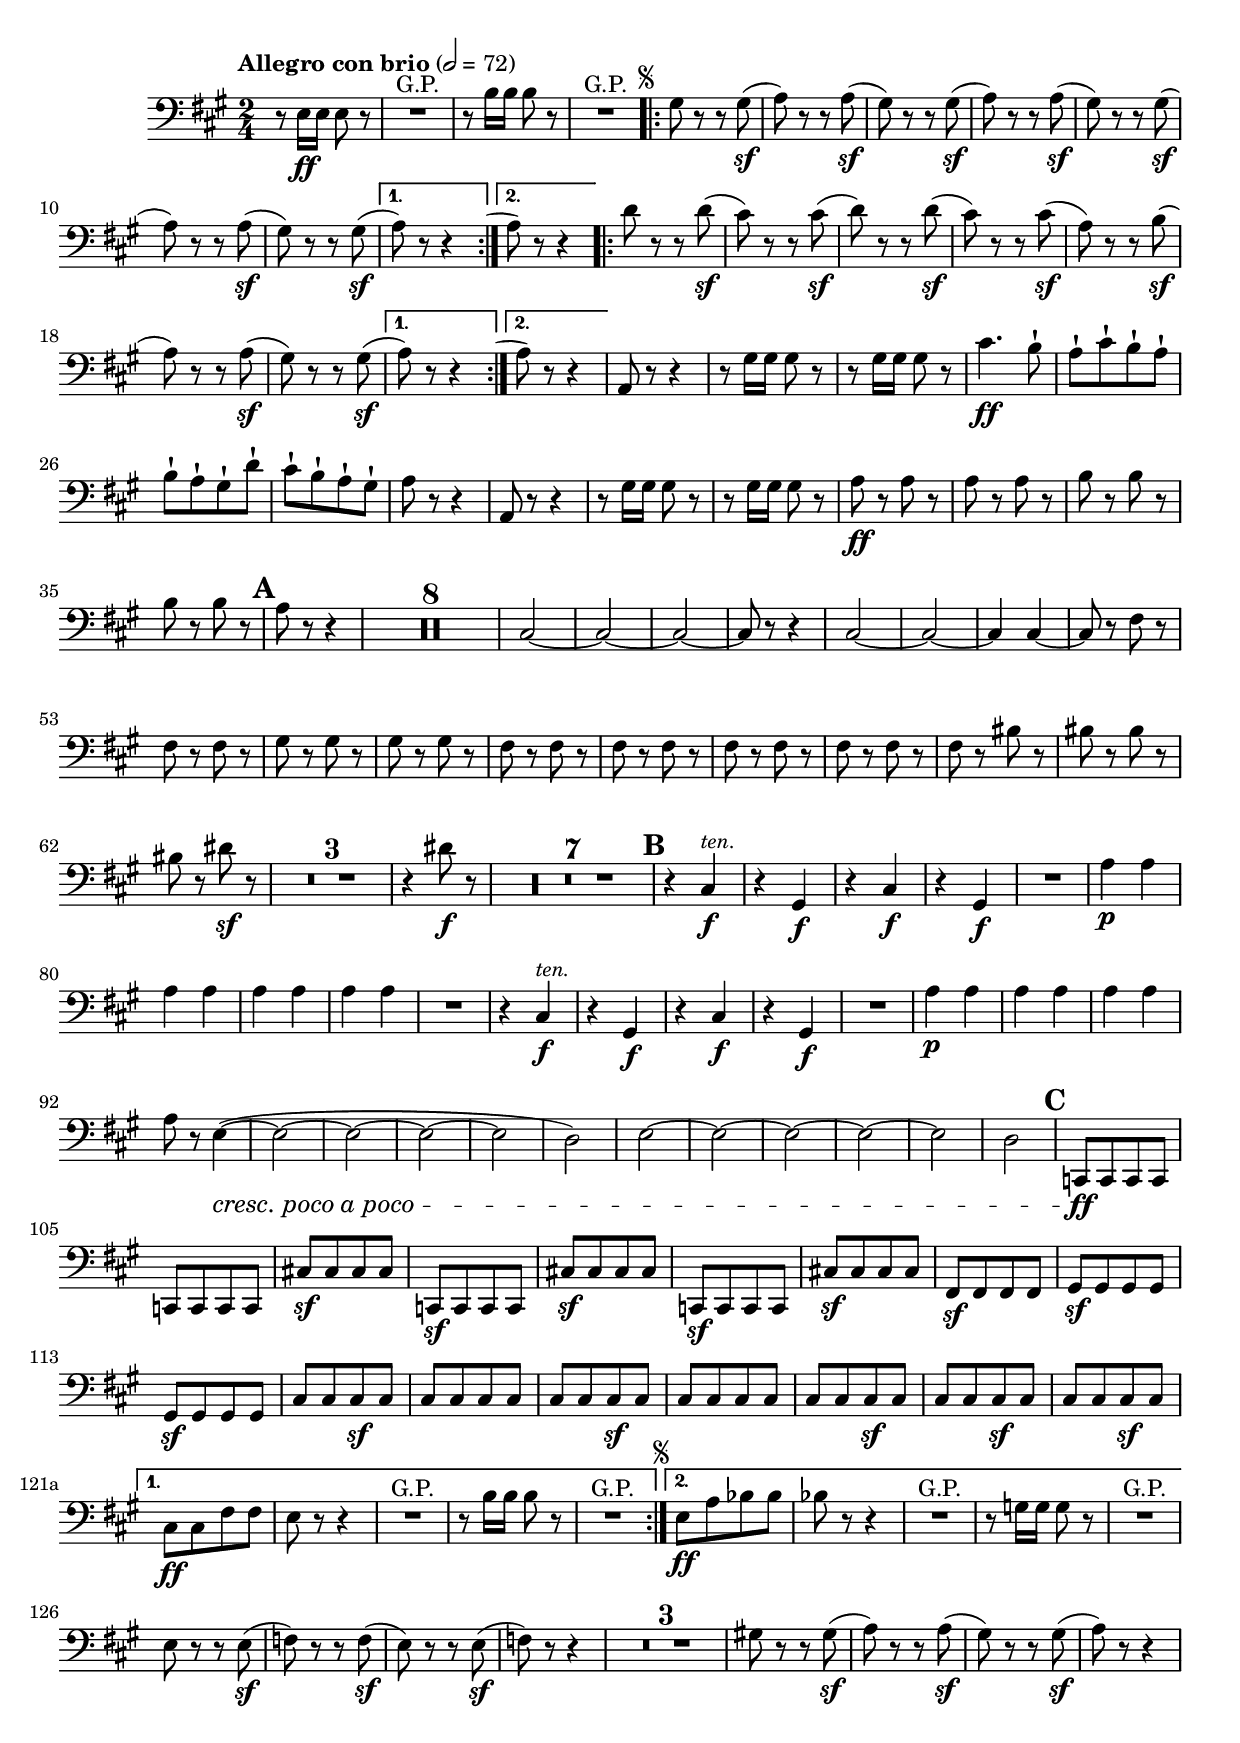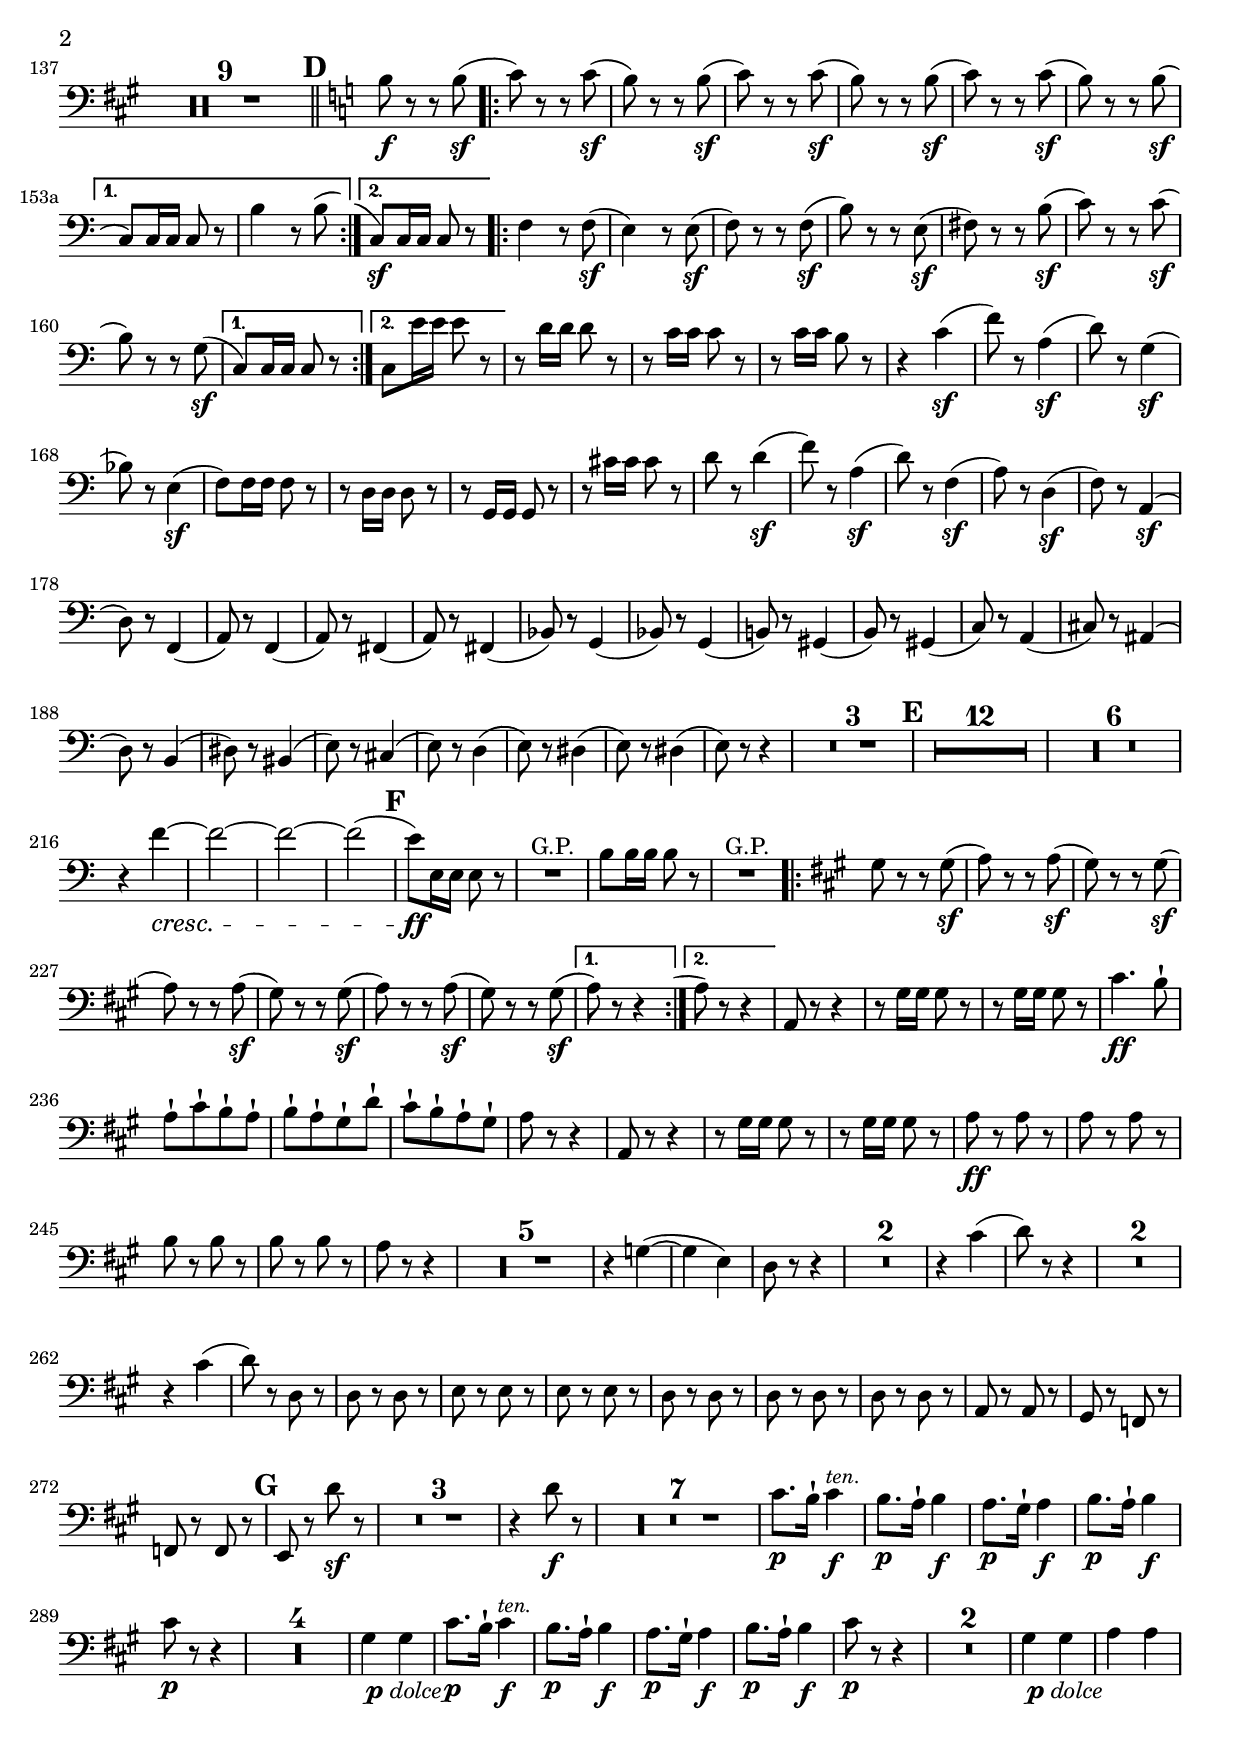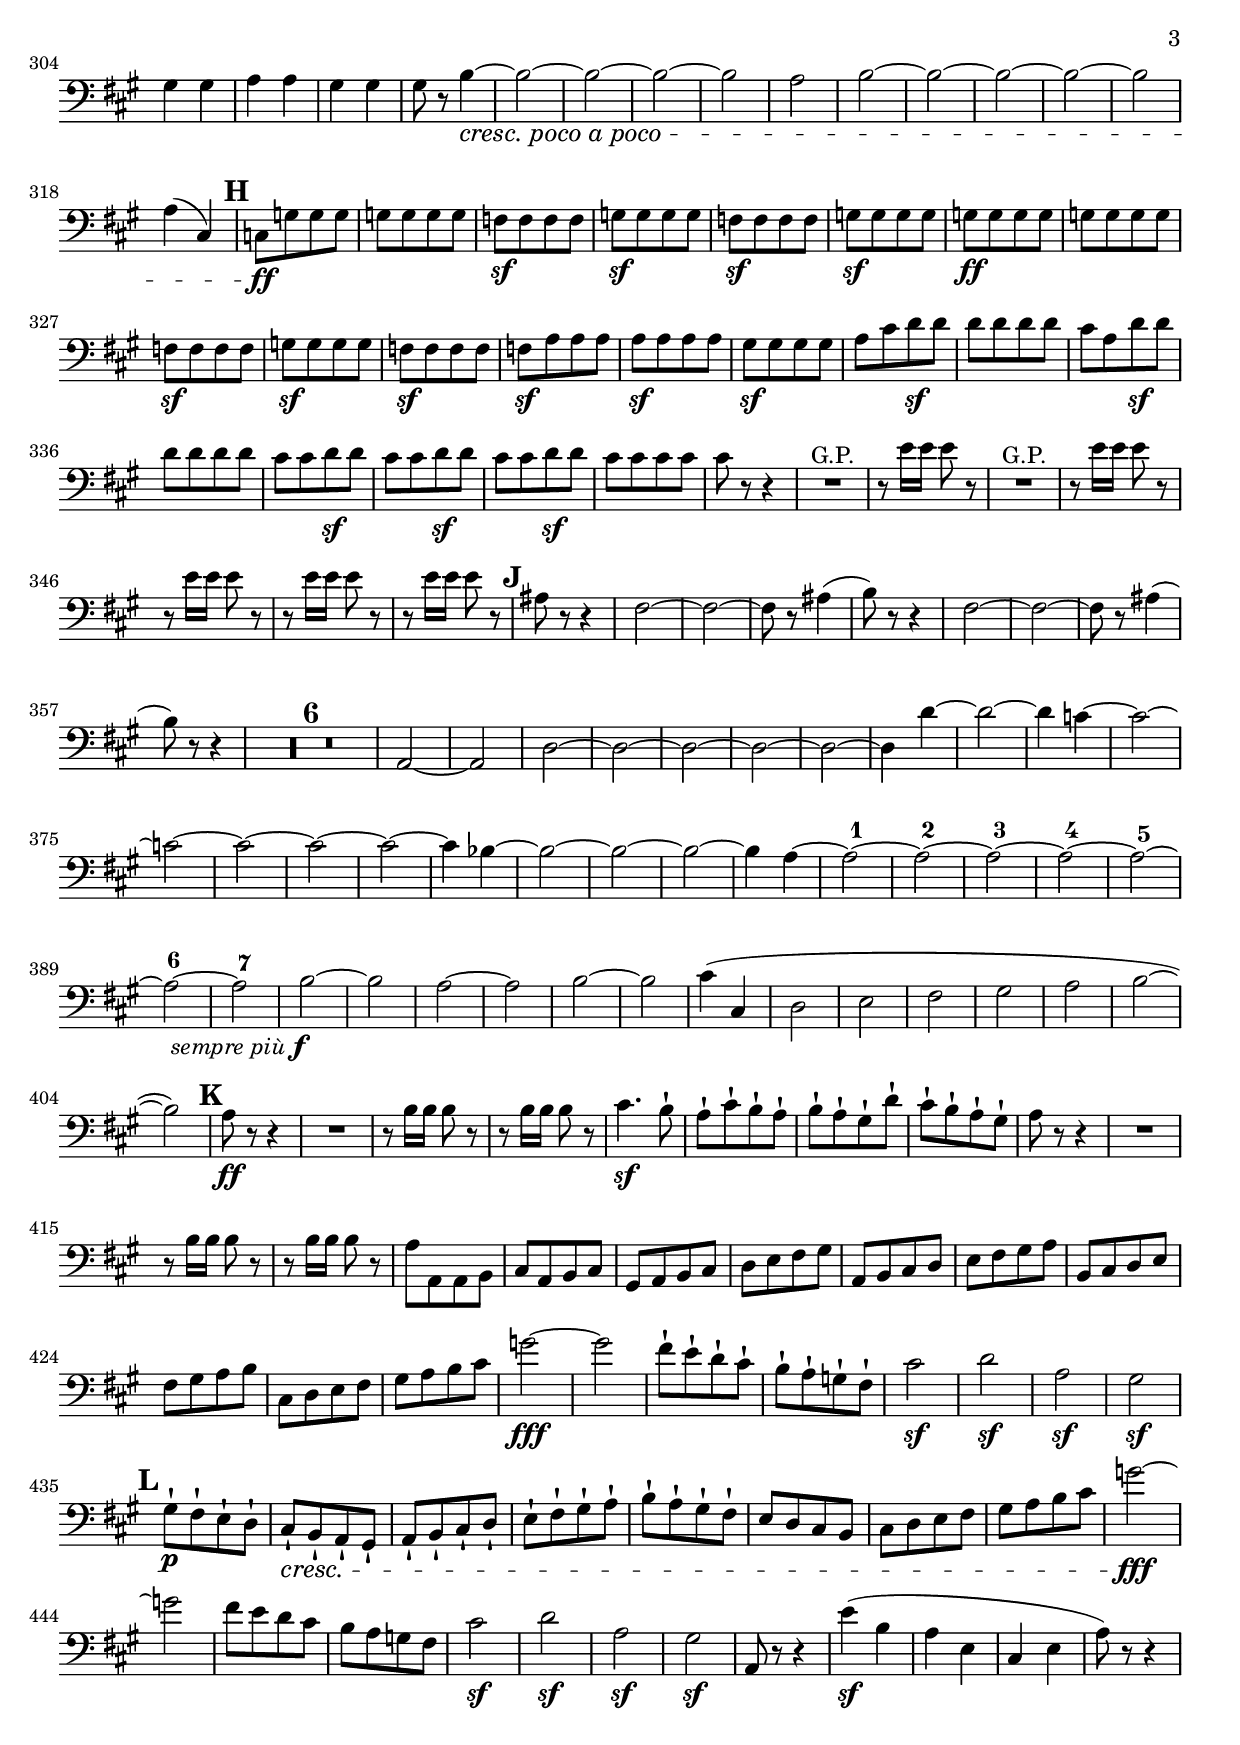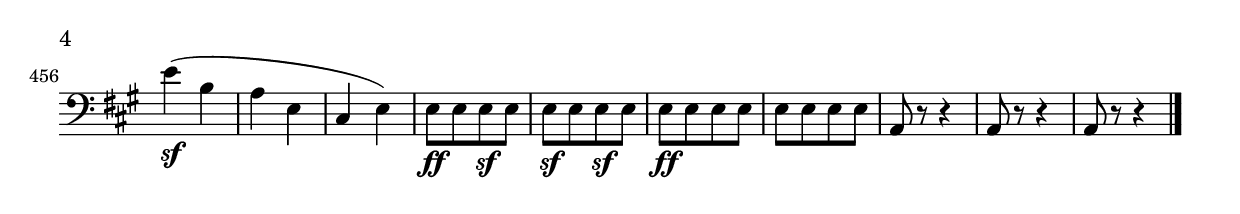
\version "2.24.3"

\version "2.24.3"

\include "../definitions.ly"

voicebeethovenHxmouvementExbassonCxmd = \absolute {
\include "../parametres.ly"
\clef bass \time 2/4 \key a \major \tempo "Allegro con brio" 2=72
 \set Timing.beamExceptions = \beamExceptions { 8[ 8 8 8] | 8[ 16 16] 8[ 8] }
 r8 e16 \ff e16 e8 r8  |
 R2\granPausa  |
 r8 b16 b16 b8 r8  |
 R2\granPausa  |
 \repeat volta 2 {\segnoMark 1
 \repeat volta 2 {
 gis8 r8 r8 gis8( \sf  |
 a8) r8 r8 a8( \sf  |
 gis8) r8 r8 gis8( \sf  |
 a8) r8 r8 a8( \sf  |
 gis8) r8 r8 gis8( \sf  |
 a8) r8 r8 a8( \sf  |
 gis8) r8 r8 gis8( \sf  |
 \alternative{
 {a8) r8 r4  |}
 {a8
  -\tweak control-points #'((-2 . 3) (-1 . 3.3) (0 . 3.2) (1 . 2.9)) ( <> )
  r8 r4  |}}}
 \repeat volta 2 {
 d'8 r8 r8 d'8( \sf  |
 cis'8) r8 r8 cis'8( \sf  |
 d'8) r8 r8 d'8( \sf  |
 cis'8) r8 r8 cis'8( \sf  |
 a8) r8 r8 b8( \sf  |
 a8) r8 r8 a8( \sf  |
 gis8) r8 r8 gis8( \sf  |
 \alternative{
 {a8) r8 r4  |}
 {a8
  -\tweak control-points #'((-2 . 3) (-1 . 3.3) (0 . 3.2) (1 . 2.9)) ( <> )
  r8 r4  |}}}
 a,8 r8 r4  |
 r8 gis16 gis16 gis8 r8  |
 r8 gis16 gis16 gis8 r8  |
 cis'4. \ff b8-!  |
 a8-! cis'8-! b8-! a8-!  |
 b8-! a8-! gis8-! d'8-!  |
 cis'8-! b8-! a8-! gis8-!  |
 a8 r8 r4  |
 a,8 r8 r4  |
 r8 gis16 gis16 gis8 r8  |
 r8 gis16 gis16 gis8 r8  |
 a8 \ff r8 a8 r8  |
 a8 r8 a8 r8  |
 b8 r8 b8 r8  |
 b8 r8 b8 r8  |
 \mark\default \barNumberCheck 36
 a8 r8 r4  |
 R2*8  |
 cis2~  |
 cis2~  |
 cis2~  |
 cis8 r8 r4  |
 cis2~  |
 cis2~  |
 cis4 cis4~  |
 cis8 r8 fis8 r8  |
 fis8 r8 fis8 r8  |
 gis8 r8 gis8 r8  |
 gis8 r8 gis8 r8  |
 fis8 r8 fis8 r8  |
 fis8 r8 fis8 r8  |
 fis8 r8 fis8 r8  |
 fis8 r8 fis8 r8  |
 fis8 r8 bis8 r8  |
 bis8 r8 bis8 r8  |
 bis8 r8 dis'8 \sf r8  |  %TODO: vérifier articulation du ré
 R2*3  |
 r4 dis'8 \f r8  |  %TODO: vérifier articulation du ré
 R2*7  |
 \mark\default \barNumberCheck 74
 r4 cis4\tenutotext \f  |
 r4 gis,4 \f  |
 r4 cis4 \f  |
 r4 gis,4 \f  |
 R2  |
 a4 \p a4  |
 a4 a4  |
 a4 a4  |
 a4 a4  |
 R2  |
 r4 cis4\tenutotext \f  |
 r4 gis,4 \f  |
 r4 cis4 \f  |
 r4 gis,4 \f  |
 R2  |
 a4 \p a4  |
 a4 a4  |
 a4 a4  |
 a8 r8 e4(~ \crescpoco  |
 e2~  |
 e2~  |
 e2~  |
 e2  |
 d2)  |
 e2~  |
 e2~  |
 e2~  |
 e2~  |
 e2  |
 d2  |
 \mark\default \barNumberCheck 104
 c,8 \ff c,8 c,8 c,8  |
 c,8 c,8 c,8 c,8  |
 cis!8 \sf cis8 cis8 cis8  |
 c,8 \sf c,8 c,8 c,8  |
 cis!8 \sf cis8 cis8 cis8  |
 c,8 \sf c,8 c,8 c,8  |
 cis!8 \sf cis8 cis8 cis8  |
 fis,8 \sf fis,8 fis,8 fis,8  |
 gis,8 \sf gis,8 gis,8 gis,8  |
 gis,8 \sf gis,8 gis,8 gis,8  |
 cis8 cis8 cis8 \sf cis8  |
 cis8 cis8 cis8 cis8  |
 cis8 cis8 cis8 \sf cis8  |
 cis8 cis8 cis8 cis8  |
 cis8 cis8 cis8 \sf cis8  |
 cis8 cis8 cis8 \sf cis8  |
 cis8 cis8 cis8 \sf cis8  |
 \alternative{
 {cis8 \ff cis8 fis8 fis8  |
 e8 r8 r4  |
 R2\granPausa  |
 r8 b16 b16 b8 r8  |
 R2\granPausa  | \segnoMark 1}
 {e8\ff a8 bes8 bes8  |
 bes8 r8 r4  |
 R2\granPausa  |
 r8 g16 g16 g8 r8  |
 R2\granPausa  |}}}
 e8 r8 r8 e8( \sf  |
 f8) r8 r8 f8( \sf  |
 e8) r8 r8 e8( \sf  |
 f8) r8 r4  |
 R2*3  |
 gis!8 r8 r8 gis8( \sf  |
 a8) r8 r8 a8( \sf  |
 gis8) r8 r8 gis8( \sf  |
 a8) r8 r4  |
 R2*9  | \section
 \mark\default \barNumberCheck 146
 \key c \major
 b8 \f r8 r8 b8( \sf  |
 \repeat volta 2 {
 c'8) r8 r8 c'8( \sf  |
 b8) r8 r8 b8( \sf  |
 c'8) r8 r8 c'8( \sf  |
 b8) r8 r8 b8( \sf  |
 c'8) r8 r8 c'8( \sf  |
 b8) r8 r8 b8( \sf  |
 \alternative{
 {c8) c16 c16 c8 r8  |
 b4 r8 b8 -\tweak control-points #'((0 . 3.5) (1 . 4.3) (2 . 4.2) (2.5 . 4)) ( <> ) \sf  |}
 {c8
  -\tweak control-points #'((-1.5 . 3) (-1 . 3) (0 . 2.5) (1 . 1)) ( <> )
  c16 c16 c8 r8  |}}}
 \repeat volta 2 {
 f4 r8 f8( \sf  |
 e4) r8 e8( \sf  |
 f8) r8 r8 f8( \sf  |
 b8) r8 r8 e8( \sf  |
 fis8) r8 r8 b8( \sf  |
 c'8) r8 r8 c'8( \sf  |
 b8) r8 r8 g8( \sf  |
 \alternative{
 {c8) c16 c16 c8 r8  |}
 {c8 e'16 e'16 e'8 r8  |}}}
 r8 d'16 d'16 d'8 r8  |
 r8 c'16 c'16 c'8 r8  |
 r8 c'16 c'16 b8 r8  |
 r4 c'4( \sf  |
 f'8) r8 a4( \sf  |
 d'8) r8 g4( \sf  |
 bes8) r8 e4( \sf  |
 f8) f16 f16 f8 r8  |
 r8 d16 d16 d8 r8  |
 r8 g,16 g,16 g,8 r8  |
 r8 cis'16 cis'16 cis'8 r8  |
 d'8 r8 d'4( \sf  |
 f'8) r8 a4( \sf  |
 d'8) r8 f4( \sf  |
 a8) r8 d4( \sf  |
 f8) r8 a,4( \sf  |
 d8) r8 f,4(  |
 a,8) r8 f,4(  |
 a,8) r8 fis,4(  |
 a,8) r8 fis,4(  |
 bes,8) r8 g,4(  |
 bes,8) r8 g,4(  |
 b,8) r8 gis,4(  |
 b,8) r8 gis,4(  |
 c8) r8 a,4(  |
 cis8) r8 ais,4(  |
 d8) r8 b,4(  |
 dis8) r8 bis,4(  |
 e8) r8 cis4(  |
 e8) r8 d4(  |
 e8) r8 dis4(  |
 e8) r8 dis4(  |
 e8) r8 r4  |
 R2*3  |
 \mark\default \barNumberCheck 198
 R2*12  |
 R2*6  |
 r4 f'4~ \cresc  |
 f'2~  |
 f'2~  |
 f'2(  |
 \mark\default \barNumberCheck 220
 e'8) \ff e16 e16 e8 r8  |
 R2\granPausa  |
 b8 b16 b16 b8 r8  |
 R2\granPausa  |
 \key a \major
 \repeat volta 2 {
 gis8 r8 r8 gis8( \sf  |
 a8) r8 r8 a8( \sf  |
 gis8) r8 r8 gis8( \sf  |
 a8) r8 r8 a8( \sf  |
 gis8) r8 r8 gis8( \sf  |
 a8) r8 r8 a8( \sf  |
 gis8) r8 r8 gis8( \sf  |
 \alternative{
 {a8) r8 r4  |}
 {a8
  -\tweak control-points #'((-2 . 3) (-1 . 3.3) (0 . 3.2) (1 . 2.9)) ( <> )
  r8 r4  |}}}
 a,8 r8 r4  |
 r8 gis16 gis16 gis8 r8  |
 r8 gis16 gis16 gis8 r8  |
 cis'4. \ff b8-!  |
 a8-! cis'8-! b8-! a8-!  |
 b8-! a8-! gis8-! d'8-!  |
 cis'8-! b8-! a8-! gis8-!  |
 a8 r8 r4  |
 a,8 r8 r4  |
 r8 gis16 gis16 gis8 r8  |
 r8 gis16 gis16 gis8 r8  |
 a8 \ff r8 a8 r8  |
 a8 r8 a8 r8  |
 b8 r8 b8 r8  |
 b8 r8 b8 r8  |
 a8 r8 r4  |
 R2*5  |
 r4 g4(~  |
 g4 e4)  |
 d8 r8 r4  |
 R2*2  |
 r4 cis'4(  |
 d'8) r8 r4  |
 R2*2  |
 r4 cis'4(  |
 d'8) r8 d8 r8  |
 d8 r8 d8 r8  |
 e8 r8 e8 r8  |
 e8 r8 e8 r8  |
 d8 r8 d8 r8  |
 d8 r8 d8 r8  |
 d8 r8 d8 r8  |
 a,8 r8 a,8 r8  |
 gis,8 r8 f,8 r8  |
 f,8 r8 f,8 r8  |
 \mark\default \barNumberCheck 273
 e,8 r8 d'8 \sf r8  |  %TODO: vérifier l'articulation
 R2*3  |
 r4 d'8 \f r8  |  %TODO: vérifier l'articulation
 R2*7  |
 cis'8.\p b16-! cis'4\tenutotext\f  |
 b8.\p a16-! b4\f  |
 a8.\p gis16-! a4\f  |
 b8.\p a16-! b4\f  |
 cis'8\p r8 r4  |
 R2*4  |
 gis4 \pdolce gis4  |
 cis'8.\p b16-! cis'4\tenutotext\f  |
 b8.\p a16-! b4\f  |
 a8.\p gis16-! a4\f  |
 b8.\p a16-! b4\f  |
 cis'8\p r8 r4  |
 R2*2  |
 gis4\pdolce gis4  |
 a4 a4  |
 gis4 gis4  |
 a4 a4  |
 gis4 gis4  |
 gis8 r8 b4~\crescpoco  |
 b2~  |
 b2~  |
 b2~  |
 b2  |
 a2  |
 b2~  |
 b2~  |
 b2~  |
 b2~  |
 b2  |
 a4( cis4)  |
 \mark\default \barNumberCheck 319
 c8 \ff g8 g8 g8  |
 g8 g8 g8 g8  |
 f8\sf f8 f8 f8  |
 g8\sf g8 g8 g8  |
 f8\sf f8 f8 f8  |
 g8\sf g8 g8 g8  |
 g8\ff g8 g8 g8  |
 g8 g8 g8 g8  |
 f8\sf f8 f8 f8  |
 g8\sf g8 g8 g8  |
 f8\sf f8 f8 f8  |
 f8\sf a8 a8 a8  |  %TODO: vérifier la 2e note
 a8\sf a8 a8 a8  |
 gis8\sf gis8 gis8 gis8  |
 a8 cis'8 d'8\sf d'8  |
 d'8 d'8 d'8 d'8  |
 cis'8 a8 d'8\sf d'8  |
 d'8 d'8 d'8 d'8  |
 cis'8 cis'8 d'8\sf d'8  |
 cis'8 cis'8 d'8\sf d'8  |
 cis'8 cis'8 d'8\sf d'8  |
 cis'8 cis'8 cis'8 cis'8  |
 cis'8 r8 r4  |
 R2\granPausa  |
 r8 e'16 e'16 e'8 r8  |
 R2\granPausa  |
 r8 e'16 e'16 e'8 r8  |
 r8 e'16 e'16 e'8 r8  |
 r8 e'16 e'16 e'8 r8  |
 r8 e'16 e'16 e'8 r8  |
 \mark\default \barNumberCheck 349
 ais8 r8 r4  |
 fis2~  |
 fis2~  |
 fis8 r8 ais4(  |
 b8) r8 r4  |
 fis2~  |
 fis2~  |
 fis8 r8 ais4(  |
 b8) r8 r4  |
 R2*6  |
 a,2~  |
 a,2  |
 d2~  |
 d2~  |
 d2~  |
 d2~  |
 d2~  |
 d4 d'4~  |
 d'2~  |
 d'4 c'4~  |
 c'2~  |
 c'2~  |
 c'2~  |
 c'2~  |
 c'2~  |
 c'4 bes4~  |
 bes2~  |
 bes2~  |
 bes2~  |
 bes4 a4~  |
 \startMeasureCount
 a2~  |
 a2~  |
 a2~  |
 a2~  |
 a2~  |
 a2~ \semprepiuf  |
 a2  |
 \stopMeasureCount
 b2~  |
 b2  |
 a2~  |
 a2  |
 b2~  |
 b2  |
 cis'4( cis4  |
 d2  |
 e2  |
 fis2  |
 gis2  |
 a2  |
 b2~  |
 b2)  |
 \mark\default \barNumberCheck 405
 a8 \ff r8 r4  |
 R2  |
 r8 b16 b16 b8 r8  |
 r8 b16 b16 b8 r8  |
 cis'4.\sf b8-!  |
 a8-! cis'8-! b8-! a8-!  |
 b8-! a8-! gis8-! d'8-!  |
 cis'8-! b8-! a8-! gis8-!  |
 a8 r8 r4  |
 R2  |
 r8 b16 b16 b8 r8  |
 r8 b16 b16 b8 r8  |
 a8 a,8 a,8 b,8  |
 cis8 a,8 b,8 cis8  |
 gis,8 a,8 b,8 cis8  |
 d8 e8 fis8 gis8  |
 a,8 b,8 cis8 d8  |
 e8 fis8 gis8 a8  |
 b,8 cis8 d8 e8  |
 fis8 gis8 a8 b8  |
 cis8 d8 e8 fis8  |
 gis8 a8 b8 cis'8  |
 g'2~ \fff  |
 g'2  |
 fis'8-! e'8-! d'8-! cis'8-!  |
 b8-! a8-! g8-! fis8-!  |
 cis'2 \sf  |
 d'2 \sf  |
 a2 \sf  |
 gis2 \sf  |
 \mark\default \barNumberCheck 435
 gis8-! \p fis8-! e8-! d8-!  |
 cis8-! \cresc b,8-! a,8-! gis,8-!  |
 a,8-! b,8-! cis8-! d8-!  |
 e8-! fis8-! gis8-! a8-!  |
 b8-! a8-! gis8-! fis8-!  |
 e8 d8 cis8 b,8  |
 cis8 d8 e8 fis8  |
 gis8 a8 b8 cis'8  |
 g'2~ \fff  |
 g'2  |
 fis'8 e'8 d'8 cis'8  |
 b8 a8 g8 fis8  |
 cis'2 \sf  |
 d'2 \sf  |
 a2 \sf  |
 gis2 \sf  |
 a,8 r8 r4  |
 e'4( \sf b4  |
 a4 e4  |
 cis4 e4  |
 a8) r8 r4  |
 e'4( \sf b4  |
 a4 e4  |
 cis4 e4)  |
 e8\ff e8 e8\sf e8  |
 e8\sf e8 e8\sf e8  |
 e8\ff e8 e8 e8  |
 e8 e8 e8 e8  |
 a,8 r8 r4  |
 a,8 r8 r4  |
 a,8 r8 r4  | \fine
 }


\score {
  \new Staff \voicebeethovenHxmouvementExbassonCxmd
  \layout {\context{
  	\Staff
  	\consists #Measure_counter_engraver
  }}
}
